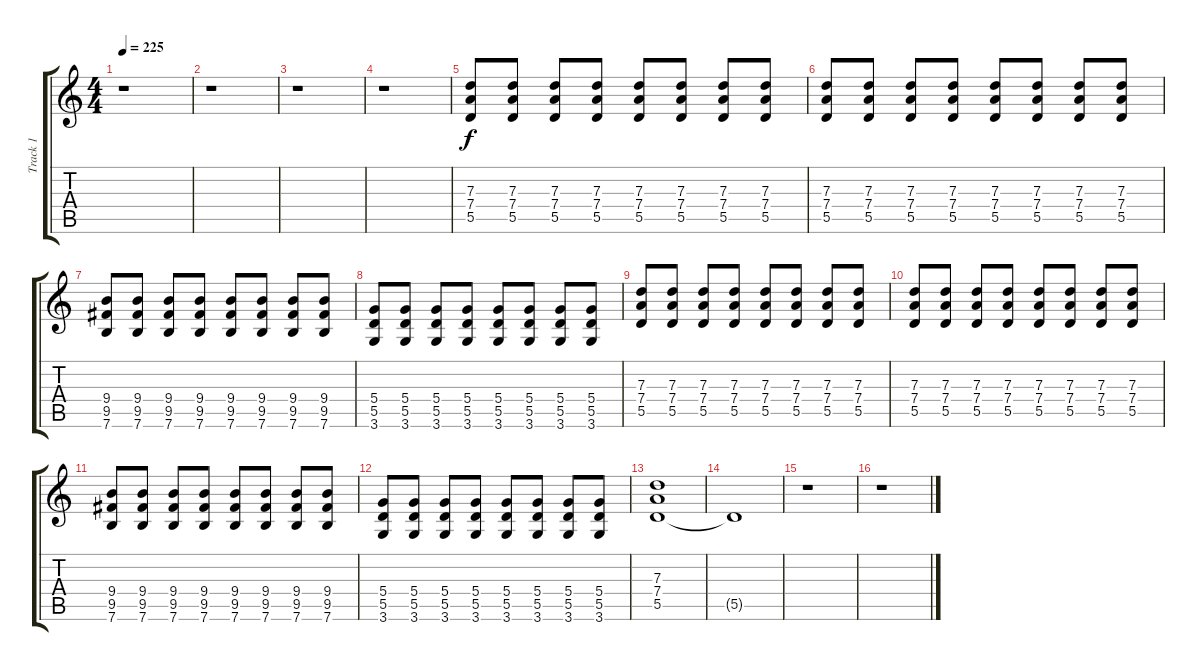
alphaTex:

\track ("Track 1" "Track 1") {instrument overdrivenguitar}
\staff {score tabs}
\tuning (E4 B3 G3 D3 A2 E2) {hide}
\ts (4 4)
\tempo 225
\clef g2
\ks c
r.1{dy f} |
r.1 |
r.1 |
r.1 |
(7.3 7.4 5.5).8 (7.3 7.4 5.5).8 (7.3 7.4 5.5).8 (7.3 7.4 5.5).8 (7.3 7.4 5.5).8 (7.3 7.4 5.5).8 (7.3 7.4 5.5).8 (7.3 7.4 5.5).8 |
(7.3 7.4 5.5).8 (7.3 7.4 5.5).8 (7.3 7.4 5.5).8 (7.3 7.4 5.5).8 (7.3 7.4 5.5).8 (7.3 7.4 5.5).8 (7.3 7.4 5.5).8 (7.3 7.4 5.5).8 |
(9.4 9.5 7.6).8 (9.4 9.5 7.6).8 (9.4 9.5 7.6).8 (9.4 9.5 7.6).8 (9.4 9.5 7.6).8 (9.4 9.5 7.6).8 (9.4 9.5 7.6).8 (9.4 9.5 7.6).8 |
(5.4 5.5 3.6).8 (5.4 5.5 3.6).8 (5.4 5.5 3.6).8 (5.4 5.5 3.6).8 (5.4 5.5 3.6).8 (5.4 5.5 3.6).8 (5.4 5.5 3.6).8 (5.4 5.5 3.6).8 |
(7.3 7.4 5.5).8 (7.3 7.4 5.5).8 (7.3 7.4 5.5).8 (7.3 7.4 5.5).8 (7.3 7.4 5.5).8 (7.3 7.4 5.5).8 (7.3 7.4 5.5).8 (7.3 7.4 5.5).8 |
(7.3 7.4 5.5).8 (7.3 7.4 5.5).8 (7.3 7.4 5.5).8 (7.3 7.4 5.5).8 (7.3 7.4 5.5).8 (7.3 7.4 5.5).8 (7.3 7.4 5.5).8 (7.3 7.4 5.5).8 |
(9.4 9.5 7.6).8 (9.4 9.5 7.6).8 (9.4 9.5 7.6).8 (9.4 9.5 7.6).8 (9.4 9.5 7.6).8 (9.4 9.5 7.6).8 (9.4 9.5 7.6).8 (9.4 9.5 7.6).8 |
(5.4 5.5 3.6).8 (5.4 5.5 3.6).8 (5.4 5.5 3.6).8 (5.4 5.5 3.6).8 (5.4 5.5 3.6).8 (5.4 5.5 3.6).8 (5.4 5.5 3.6).8 (5.4 5.5 3.6).8 |
(7.3 7.4 5.5).1 |
5.5{t}.1 |
r.1 |
r.1
